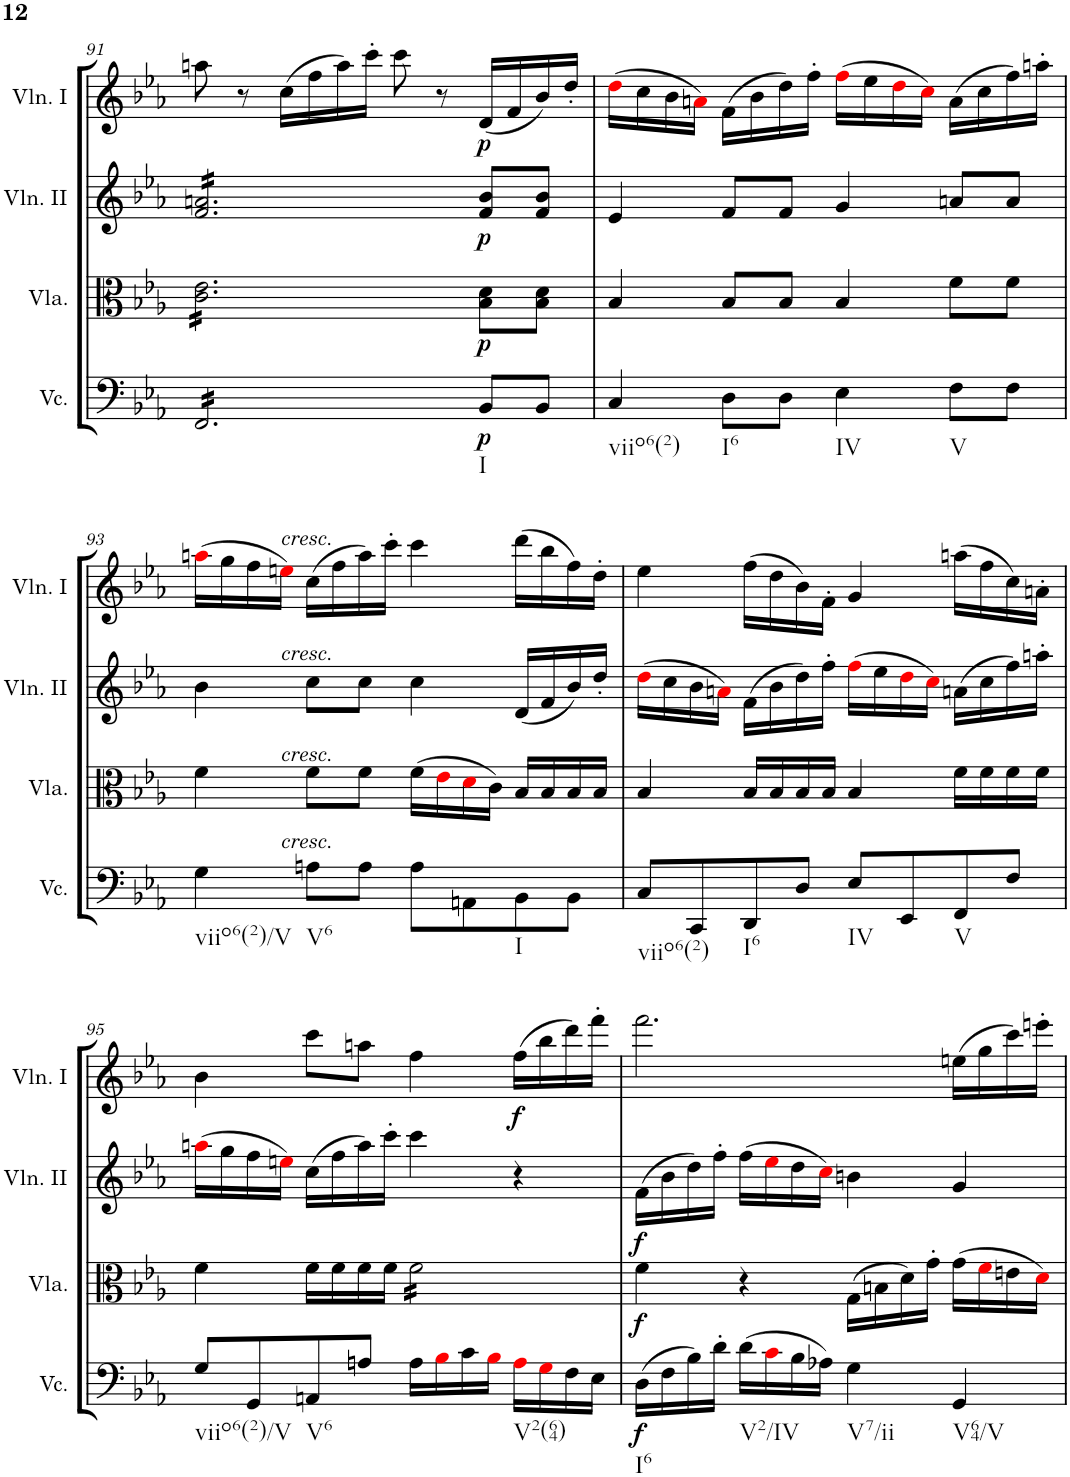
**kern	**dynam	**kern	**dynam	**kern	**dynam	**kern	**dynam
*part4	*part4	*part3	*part3	*part2	*part2	*part1	*part1
*staff4	*staff4	*staff3	*staff3	*staff2	*staff2	*staff1	*staff1
*I"Violoncello	*	*I"Viola	*	*I"Violino II	*	*I"Violino I	*
*I'Vc.	*	*I'Vla.	*	*I'Vln. II	*	*I'Vln. I	*
!!LO:PB:g=z
*clefF4	*	*clefC3	*	*clefG2	*	*clefG2	*
*k[b-e-a-]	*	*k[b-e-a-]	*	*k[b-e-a-]	*	*k[b-e-a-]	*
*M4/4	*	*M4/4	*	*M4/4	*	*M4/4	*
*met(c)	*	*met(c)	*	*met(c)	*	*met(c)	*
=91	=91	=91	=91	=91	=91	=91	=91
*tremolo	*	*	*	*	*	*	*
*	*	*tremolo	*	*	*	*	*
*	*	*	*	*tremolo	*	*	*
16FF/LL	.	16c\ 16e-\LL	.	16f/ 16an/LL	.	8aan\	.
16FF/	.	16c\ 16e-\	.	16f/ 16an/	.	.	.
16FF/	.	16c\ 16e-\	.	16f/ 16an/	.	8r	.
16FF/	.	16c\ 16e-\	.	16f/ 16an/	.	.	.
16FF/	.	16c\ 16e-\	.	16f/ 16an/	.	(16cc\LL	.
16FF/	.	16c\ 16e-\	.	16f/ 16an/	.	16ff\	.
16FF/	.	16c\ 16e-\	.	16f/ 16an/	.	16aa\)	.
16FF/	.	16c\ 16e-\	.	16f/ 16an/	.	16ccc'\JJ	.
16FF/	.	16c\ 16e-\	.	16f/ 16an/	.	8ccc\	.
16FF/	.	16c\ 16e-\	.	16f/ 16an/	.	.	.
16FF/	.	16c\ 16e-\	.	16f/ 16an/	.	8r	.
16FF/JJ	.	16c\ 16e-\JJ	.	16f/ 16an/JJ	.	.	.
*	*	*	*	*Xtremolo	*	*	*
*	*	*Xtremolo	*	*	*	*	*
*Xtremolo	*	*	*	*	*	*	*
!LO:TX:b:t=I	!	!	!	!	!	!	!
!	!LO:DY:b	!	!LO:DY:b	!	!LO:DY:b	!	!LO:DY:b
8BB-/L	p	8B-\ 8d\L	p	8f/ 8b-/L	p	(16d/LL	p
.	.	.	.	.	.	16f/	.
8BB-/J	.	8B-\ 8d\J	.	8f/ 8b-/J	.	16b-/)	.
.	.	.	.	.	.	16dd'/JJ	.
=92	=92	=92	=92	=92	=92	=92	=92
!LO:TX:b:t=viio6(2)	!	!	!	!	!	!	!
4C/	.	4B-/	.	4e-/	.	(16ddi\LL	.
.	.	.	.	.	.	16cc\	.
.	.	.	.	.	.	16b-\	.
.	.	.	.	.	.	16ani\JJ)	.
!LO:TX:b:t=I6	!	!	!	!	!	!	!
8D\L	.	8B-/L	.	8f/L	.	(16f\LL	.
.	.	.	.	.	.	16b-\	.
8D\J	.	8B-/J	.	8f/J	.	16dd\)	.
.	.	.	.	.	.	16ff'\JJ	.
!LO:TX:b:t=IV	!	!	!	!	!	!	!
4E-\	.	4B-/	.	4g/	.	(16ffi\LL	.
.	.	.	.	.	.	16ee-\	.
.	.	.	.	.	.	16ddi\	.
.	.	.	.	.	.	16cci\JJ)	.
!LO:TX:b:t=V	!	!	!	!	!	!	!
8F\L	.	8f\L	.	8an/L	.	(16a\LL	.
.	.	.	.	.	.	16cc\	.
8F\J	.	8f\J	.	8a/J	.	16ff\)	.
.	.	.	.	.	.	16aan'\JJ	.
!!LO:LB:g=z
=93	=93	=93	=93	=93	=93	=93	=93
!LO:TX:b:t=viio6(2)/V	!	!	!	!	!	!	!
4G\	.	4f\	.	4b-\	.	(16aani\LL	.
.	.	.	.	.	.	16gg\	.
.	.	.	.	.	.	16ff\	.
.	.	.	.	.	.	16eeni\JJ)	.
!	!	!	!	!	!	!LO:TX:a:i:t=cresc.	!
!	!	!	!	!LO:TX:a:i:t=cresc.	!	!	!
!	!	!LO:TX:a:i:t=cresc.	!	!	!	!	!
!LO:TX:a:i:t=cresc.	!	!	!	!	!	!	!
!LO:TX:b:t=V6	!	!	!	!	!	!	!
8An\L	.	8f\L	.	8cc\L	.	(16cc\LL	.
.	.	.	.	.	.	16ff\	.
8A\J	.	8f\J	.	8cc\J	.	16aa\)	.
.	.	.	.	.	.	16ccc'\JJ	.
8A\L	.	(16f\LL	.	4cc\	.	4ccc\	.
.	.	16e-i\	.	.	.	.	.
8AAn\	.	16di\	.	.	.	.	.
.	.	16c\JJ)	.	.	.	.	.
!LO:TX:b:t=I	!	!	!	!	!	!	!
8BB-\	.	16B-/LL	.	(16d/LL	.	(16ddd\LL	.
.	.	16B-/	.	16f/	.	16bb-\	.
8BB-\J	.	16B-/	.	16b-/)	.	16ff\)	.
.	.	16B-/JJ	.	16dd'/JJ	.	16dd'\JJ	.
=94	=94	=94	=94	=94	=94	=94	=94
!LO:TX:b:t=viio6(2)	!	!	!	!	!	!	!
8C/L	.	4B-/	.	(16ddi\LL	.	4ee-\	.
.	.	.	.	16cc\	.	.	.
8CC/	.	.	.	16b-\	.	.	.
.	.	.	.	16ani\JJ)	.	.	.
!LO:TX:b:t=I6	!	!	!	!	!	!	!
8DD/	.	16B-/LL	.	(16f\LL	.	(16ff\LL	.
.	.	16B-/	.	16b-\	.	16dd\	.
8D/J	.	16B-/	.	16dd\)	.	16b-\)	.
.	.	16B-/JJ	.	16ff'\JJ	.	16f'\JJ	.
!LO:TX:b:t=IV	!	!	!	!	!	!	!
8E-/L	.	4B-/	.	(16ffi\LL	.	4g/	.
.	.	.	.	16ee-\	.	.	.
8EE-/	.	.	.	16ddi\	.	.	.
.	.	.	.	16cci\JJ)	.	.	.
!LO:TX:b:t=V	!	!	!	!	!	!	!
8FF/	.	16f\LL	.	(16an\LL	.	(16aan\LL	.
.	.	16f\	.	16cc\	.	16ff\	.
8F/J	.	16f\	.	16ff\)	.	16cc\)	.
.	.	16f\JJ	.	16aan'\JJ	.	16an'\JJ	.
!!LO:LB:g=z
=95	=95	=95	=95	=95	=95	=95	=95
!LO:TX:b:t=viio6(2)/V	!	!	!	!	!	!	!
8G/L	.	4f\	.	(16aani\LL	.	4b-\	.
.	.	.	.	16gg\	.	.	.
8GG/	.	.	.	16ff\	.	.	.
.	.	.	.	16eeni\JJ)	.	.	.
!LO:TX:b:t=V6	!	!	!	!	!	!	!
8AAn/	.	16f\LL	.	(16cc\LL	.	8ccc\L	.
.	.	16f\	.	16ff\	.	.	.
8An/J	.	16f\	.	16aa\)	.	8aan\J	.
.	.	16f\JJ	.	16ccc'\JJ	.	.	.
*	*	*tremolo	*	*	*	*	*
16A\LL	.	16f\LL	.	4ccc\	.	4ff\	.
16B-i\	.	16f\	.	.	.	.	.
16c\	.	16f\	.	.	.	.	.
16B-i\JJ	.	16f\	.	.	.	.	.
!LO:TX:b:t=V2(64)	!	!	!	!	!	!	!
!	!	!	!	!	!	!	!LO:DY:b
16Ai\LL	.	16f\	.	4r	.	(16ff\LL	f
16Gi\	.	16f\	.	.	.	16bb-\	.
16F\	.	16f\	.	.	.	16ddd\)	.
16E-\JJ	.	16f\JJ	.	.	.	16fff'\JJ	.
*	*	*Xtremolo	*	*	*	*	*
=96	=96	=96	=96	=96	=96	=96	=96
!LO:TX:b:t=I6	!	!	!	!	!	!	!
!	!LO:DY:b	!	!LO:DY:b	!	!LO:DY:b	!	!
(16D\LL	f	4f\	f	(16f\LL	f	2.fff\	.
16F\	.	.	.	16b-\	.	.	.
16B-\)	.	.	.	16dd\)	.	.	.
16d'\JJ	.	.	.	16ff'\JJ	.	.	.
!LO:TX:b:t=V2/IV	!	!	!	!	!	!	!
(16d\LL	.	4r	.	(16ff\LL	.	.	.
16ci\	.	.	.	16ee-i\	.	.	.
16B-\	.	.	.	16dd\	.	.	.
16A-X\JJ)	.	.	.	16cci\JJ)	.	.	.
!LO:TX:b:t=V7/ii	!	!	!	!	!	!	!
4G\	.	(16G\LL	.	4bn\	.	.	.
.	.	16Bn\	.	.	.	.	.
.	.	16d\)	.	.	.	.	.
.	.	16g'\JJ	.	.	.	.	.
!LO:TX:b:t=V64/V	!	!	!	!	!	!	!
4GG/	.	(16g\LL	.	4g/	.	(16een\LL	.
.	.	16fi\	.	.	.	16gg\	.
.	.	16en\	.	.	.	16ccc\)	.
.	.	16di\JJ)	.	.	.	16eeen'\JJ	.
=	=	=	=	=	=	=	=
*-	*-	*-	*-	*-	*-	*-	*-
